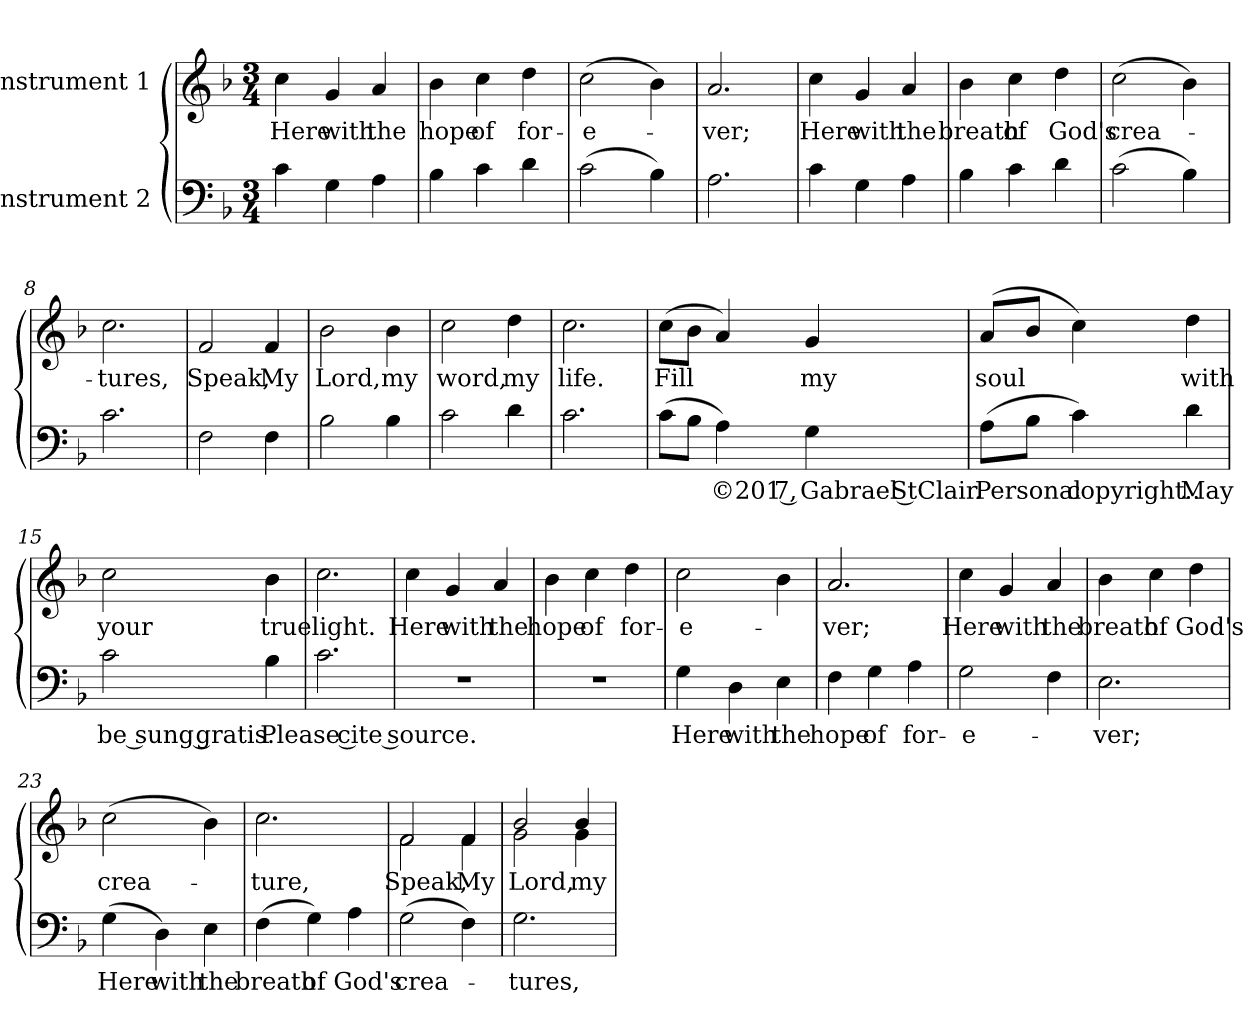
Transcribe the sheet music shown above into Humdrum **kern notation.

**kern	**text	**kern	**text
*part2	*part2	*part1	*part1
*staff2	*staff2	*staff1	*staff1
*I"Instrument 2	*	*I"Instrument 1	*
!!LO:PB:g=z
*stria5	*	*stria5	*
*clefF4	*	*clefG2	*
*k[b-]	*	*k[b-]	*
*F:	*	*F:	*
*M3/4	*	*M3/4	*
=1	=1	=1	=1
!	!	!	!LO:LY:b:cj
4c\	.	4cc\	Here
!	!	!	!LO:LY:b:cj
4G\	.	4g/	with
!	!	!	!LO:LY:b:cj
4A\	.	4a/	the
=2	=2	=2	=2
!	!	!	!LO:LY:b:cj
4B-\	.	4b-\	hope
!	!	!	!LO:LY:b:cj
4c\	.	4cc\	of
!	!	!	!LO:LY:b:cj
4d\	.	4dd\	for-
=3	=3	=3	=3
!	!	!	!LO:LY:b:cj
(>2c\	.	(>2cc\	-e-
4B-\)	.	4b-\)	.
=4	=4	=4	=4
!	!	!	!LO:LY:b:cj
2.A\	.	2.a/	-ver;
!!LO:LB:g=z
=5	=5	=5	=5
!	!	!	!LO:LY:b:cj
4c\	.	4cc\	Here
!	!	!	!LO:LY:b:cj
4G\	.	4g/	with
!	!	!	!LO:LY:b:cj
4A\	.	4a/	the
=6	=6	=6	=6
!	!	!	!LO:LY:b:cj
4B-\	.	4b-\	breath
!	!	!	!LO:LY:b:cj
4c\	.	4cc\	of
!	!	!	!LO:LY:b:cj
4d\	.	4dd\	God's
=7	=7	=7	=7
!	!	!	!LO:LY:b:cj
(>2c\	.	(>2cc\	crea-
4B-\)	.	4b-\)	.
=8	=8	=8	=8
!	!	!	!LO:LY:b:cj
2.c\	.	2.cc\	-tures,
!!LO:LB:g=z
=9	=9	=9	=9
!	!	!	!LO:LY:b:cj
2F\	.	2f/	Speak,
!	!	!	!LO:LY:b:cj
4F\	.	4f/	My
=10	=10	=10	=10
!	!	!	!LO:LY:b:cj
2B-\	.	2b-\	Lord,
!	!	!	!LO:LY:b:cj
4B-\	.	4b-\	my
=11	=11	=11	=11
!	!	!	!LO:LY:b:cj
2c\	.	2cc\	word,
!	!	!	!LO:LY:b:cj
4d\	.	4dd\	my
=12	=12	=12	=12
!	!	!	!LO:LY:b:cj
2.c\	.	2.cc\	life.
!!LO:LB:g=z
=13	=13	=13	=13
!	!	!	!LO:LY:b:cj
(>8c\L	.	(>8cc\L	Fill
8B-\J	.	8b-\J	.
!	!LO:LY:b:cj	!	!
4A\)	©201 7,	4a/)	.
!	!LO:LY:b:cj	!	!LO:LY:b:cj
4G\	Gabrael StClair.	4g/	my
=14	=14	=14	=14
!	!LO:LY:b	!	!LO:LY:b
(>8A\L	Personal	(<8a/L	soul
8B-\J	.	8b-/J	.
!	!LO:LY:b	!	!
4c\)	copyright..	4cc\)	.
!	!LO:LY:b	!	!LO:LY:b:cj
4d\	May	4dd\	with
=15	=15	=15	=15
!	!LO:LY:b:rj	!	!LO:LY:b:cj
2c\	be sung gratis.	2cc\	your
!	!LO:LY:b:rj	!	!LO:LY:b:cj
4B-\	Please cite source.	4b-\	true
=16	=16	=16	=16
!	!	!	!LO:LY:b:cj
2.c\	.	2.cc\	light.
!!LO:PB:g=z
=17	=17	=17	=17
!LO:N:vis=1	!	!	!LO:LY:b:cj
2.r	.	4cc\	Here
!	!	!	!LO:LY:b:cj
.	.	4g/	with
!	!	!	!LO:LY:b:cj
.	.	4a/	the
=18	=18	=18	=18
!LO:N:vis=1	!	!	!LO:LY:b:cj
2.r	.	4b-\	hope
!	!	!	!LO:LY:b:cj
.	.	4cc\	of
!	!	!	!LO:LY:b:cj
.	.	4dd\	for-
=19	=19	=19	=19
!	!LO:LY:b:cj	!	!LO:LY:b:cj
4G\	Here	2cc\	-e-
!	!LO:LY:b:cj	!	!
4D\	with	.	.
!	!LO:LY:b:cj	!	!
4E\	the	4b-\	.
=20	=20	=20	=20
!	!LO:LY:b:cj	!	!LO:LY:b:cj
4F\	hope	2.a/	-ver;
!	!LO:LY:b:cj	!	!
4G\	of	.	.
!	!LO:LY:b:cj	!	!
4A\	for-	.	.
!!LO:LB:g=z
=21	=21	=21	=21
!	!LO:LY:b:cj	!	!LO:LY:b:cj
2G\	-e-	4cc\	Here
!	!	!	!LO:LY:b:cj
.	.	4g/	with
!	!	!	!LO:LY:b:cj
4F\	.	4a/	the
=22	=22	=22	=22
!	!LO:LY:b:cj	!	!LO:LY:b:cj
2.E\	-ver;	4b-\	breath
!	!	!	!LO:LY:b:cj
.	.	4cc\	of
!	!	!	!LO:LY:b:cj
.	.	4dd\	God's
=23	=23	=23	=23
!	!LO:LY:b:cj	!	!LO:LY:b:cj
(>4G\	Here	(>2cc\	crea-
!	!LO:LY:b:cj	!	!
4D\)	with	.	.
!	!LO:LY:b:cj	!	!
4E\	the	4b-\)	.
=24	=24	=24	=24
!	!LO:LY:b:cj	!	!LO:LY:b:cj
(>4F\	breath	2.cc\	-ture,
!	!LO:LY:b:cj	!	!
4G\)	of	.	.
!	!LO:LY:b:cj	!	!
4A\	God's	.	.
!!LO:LB:g=z
=25	=25	=25	=25
!	!	!LO:TX:b:Bi:t=C	!
!	!LO:LY:b:cj	!	!LO:LY:b:cj
*	*	*^	*
(>2G\	crea-	2f/	2f\	Speak,
!	!	!	!	!LO:LY:b:cj
4F\)	.	4f/	4f\	My
=26	=26	=26	=26	=26
!	!LO:LY:b:cj	!	!	!LO:LY:b:cj
2.G\	-tures,	2b-/	2g\	Lord,
!	!	!	!	!LO:LY:b:cj
.	.	4b-/	4g\	my
*	*	*v	*v	*
=	=	=	=
*-	*-	*-	*-
